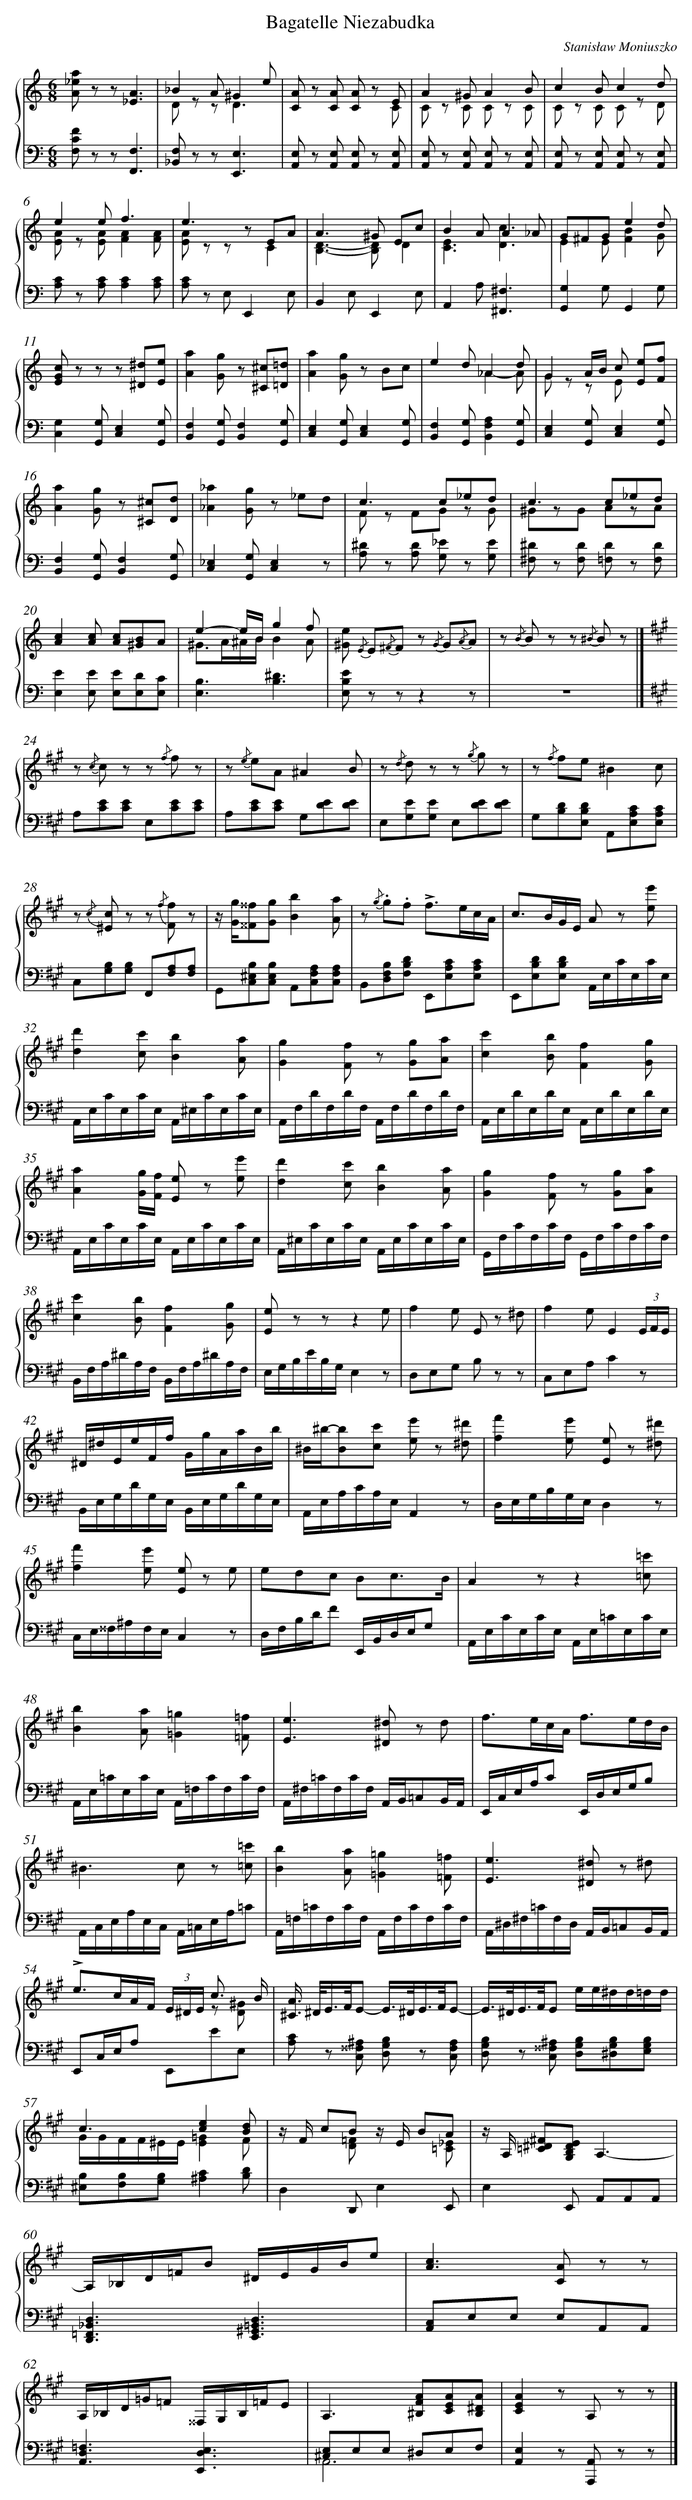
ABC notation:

X:1
T: Bagatelle Niezabudka
C: Stanisław Moniuszko
L: 1/8
M: 6/8
%%staves {1 2}
V: 1 clef=treble
V: 2 clef=bass
K: C
[V:1] [a_eA] z z[A3_E3] |
[V:2] [FCF,] z z[F,3F,,3] |
[V:1] _B2A^G2e & D z zD3 |
[V:2] [F,_B,,] z z[E,3E,,3] |
[V:1] [AC] z [AC] [AC] z E & x4x C |
[V:2] [E,A,,] z [E,A,,] [E,A,,] z [E,A,,] |
[V:1] A2^GA2B & C z C C z C |
[V:2] [E,A,,] z [E,A,,] [E,A,,] z [E,A,,] |
[V:1] c2Bc2d & C z C C z D |
[V:2] [E,A,,] z [E,A,,] [E,A,,] z [E,A,,] |
[V:1] e2ef3 & [AE] z [AE][A2F2][AF] |
[V:2] [CA,] z [CA,][C2A,2][CA,] |
[V:1] e2>z2 EA & [AE] z z zC2 |
[V:2] [CA,] z E,E,,2E, |
[V:1] A2>^G2 Ec & [D2B,2]>-[D2B,2]D2 |
[V:2] B,,2E,E,,2E, |
[V:1] B2AA2_A & [E3C3][c3D3] |
[V:2] A,,2A,[^F,3^F,,3] |
[V:1] G^FGe2d & E2E[B2F2]G |
[V:2] [G,2G,,2]G,G,,2G, |
[V:1] [cGE] z z z [^d^D][eE] |
[V:2] [G,2C,2][G,G,,][E,2C,2][G,G,,] |
[V:1] [a2A2][gG] z [^c^C][=d=D] |
[V:2] [F,2B,,2][G,G,,][F,2B,,2][G,G,,] |
[V:1] [a2A2][gG] z Bc |
[V:2] [E,2C,2][G,G,,][E,2C,2][G,G,,] |
[V:1] e2d_A2d & x3_A2-A |
[V:2] [F,2B,,2][G,G,,][A,2F,2B,,2][G,G,,] |
[V:1] G2A/B/ c [eE][fF] & G z z Ex2 |
[V:2] [E,2C,2][G,G,,][E,2C,2][G,G,,] |
[V:1] [a2A2][gG] z [^c^C][dD] |
[V:2] [F,2B,,2][G,G,,][F,2B,,2][G,G,,] |
[V:1] [_a2_A2][gG] z _ed |
[V:2] [_E,2C,2][G,G,,][E,2C,2]z |
[V:1] c2>c2_ed & F z FG z G |
[V:2] [^DA,] z [DA,] [_EG,] z [EG,] |
[V:1] c2>c2_ed & ^GzG AzA |
[V:2] [^D^F,] z [DF,] [D=F,] z [DF,] |
[V:1] [c2A2][cA] [cA][B^G]A |
[V:2] [E2E,2][EE,] [EE,][DE,][CE,] |
[V:1] e2-e/B/g2f & ^G>A^A/B/B2A |
[V:2] [B,3E,3][^D3B,3] |
[V:1] [e^G] {/E} E{/^F}F z {/G} G{/A}A |
[V:2] [EB,E,] z zz2z |
[V:1] z {/B} B z z {/^B} B z |]
[V:2] z6 |]
[V:1]  [K:A] z {/c} c z z {/f} f z [I:setbarnb 25]|
[V:2]  [K:A] A,[EC][EC] E,[EC][EC] |
[V:1] z {/e} eA^A2B |
[V:2] A,[EC][EC] G,[ED][ED] |
[V:1] z {/d} d z z {/g} g z |
[V:2] E,[EG,][EG,] E,[ED][ED] |
[V:1] z {/f} fe^B2c |
[V:2] G,[DB,][DB,E,] A,,[CA,E,][CA,E,] |
[V:1] z {/c} [c^E] z z {/f} [fF] z |
[V:2] C,[B,G,][B,G,] F,,[A,F,][A,F,] |
[V:1] z/ [g/G/][^^f^^F][gG][b2B2][aA] |
[V:2] G,,[B,^E,C,][B,E,C,] A,,[A,F,C,][A,F,C,] |
[V:1] z {/g} .g.f !accent!f>ec/A/ |
[V:2] B,,[B,F,D,][DB,F,] E,,[CA,E,][CA,E,] |
[V:1] c>BG/E/ A z [e'e] |
[V:2] E,,[DB,E,][DB,E,] A,,/E,/C/E,/C/E,/ |
[V:1] [d'2d2][c'c][b2B2][aA] |
[V:2] A,,/E,/C/E,/C/E,/ A,,/^E,/C/E,/C/E,/ |
[V:1] [g2G2][fF] z [gG][aA] |
[V:2] A,,/F,/D/F,/D/F,/ A,,/F,/D/F,/D/F,/ |
[V:1] [c'2c2][bB][f2F2][gG] |
[V:2] A,,/E,/D/E,/D/E,/ A,,/E,/D/E,/D/E,/ |
[V:1] [a2A2][g/G/][f/F/] [eE] z [e'e] |
[V:2] A,,/E,/C/E,/C/E,/ A,,/E,/C/E,/C/E,/ |
[V:1] [d'2d2][c'c][b2B2][aA] |
[V:2] A,,/^E,/C/E,/C/E,/ A,,/E,/C/E,/C/E,/ |
[V:1] [g2G2][fF] z [gG][aA] |
[V:2] G,,/F,/C/F,/C/F,/ G,,/F,/C/F,/C/F,/ |
[V:1] [c'2c2][bB][f2F2][gG] |
[V:2] B,,/F,/A,/^D/A,/F,/ B,,/F,/A,/^D/A,/F,/ |
[V:1] [eE] z zz2e |
[V:2] E,/G,/B,/E/B,/G,/E,2z |
[V:1] f2e E z ^d |
[V:2] D,E,G, B, z z |
[V:1] f2eE2(3E/F/E/ |
[V:2] C,E,A,C2z |
[V:1] ^D/^d/E/e/F/f/ G/g/A/a/B/b/ |
[V:2] B,,/E,/G,/D/G,/E,/ B,,/E,/G,/D/G,/E,/ |
[V:1] ^B/^b/-[bB][c'c] [e'e] z [^d'^d] |
[V:2] A,,/E,/A,/C/A,/E,/A,,2z |
[V:1] [f'2f2][e'e] [eE] z [^d'^d] |
[V:2] D,/E,/G,/B,/G,/E,/D,2z |
[V:1] [f'2f2][e'e] [eE] z e |
[V:2] C,/E,/^^F,/^A,/F,/E,/C,2z |
[V:1] edc Bc3/B/ |
[V:2] D,/F,/B,/D/F E,,/B,,/D,/E,/G, |
[V:1] A2zz2[=c'=c] |
[V:2] A,,/E,/C/E,/C/E,/ A,,/E,/=C/E,/C/E,/ |
[V:1] [b2B2][aA][=g2=G2][=f=F] |
[V:2] A,,/E,/=C/E,/C/E,/ A,,/=F,/C/F,/C/F,/ |
[V:1] [e2E2]>[^d2^D2] z d |
[V:2] A,,/^F,/=C/F,/C/F,/ A,,/B,,/=C,B,,/A,,/ |
[V:1] f>ec/A< fe/d/B/ |
[V:2] E,,/C,/E,/A,/C E,,/D,/E,/G,/B, |
[V:1] ^B2>c2 z [=c'=c] |
[V:2] A,,/C,/E,/A,/E,/C,/ A,,/=C,/E,/A,/=C |
[V:1] [b2B2][aA][=g2=G2][=f=F] |
[V:2] A,,/=F,/=C/F,/C/F,/ A,,/F,/C/F,/C/F,/ |
[V:1] [e2E2]>[^d2^D2] z ^d |
[V:2] A,,/^D,/^F,/=C/F,/D,/ A,,/B,,/=C,B,,/A,,/ |
[V:1] !accent!e>cA/F/ (3E/^D/E/ c3/ B/ & x4z [^GD] |
[V:2] E,,C,/E,/A, E,,EE, |
[V:1] [A/^C/]> ^D/E/>F/E- E/>^D/E/>F/E- |
[V:2] [CA,] z [^A,^^F,C,] [B,G,D,] z [A,F,C,] |
[V:1] E/>^D/E/>F/E e/e/^d/d/=d/d/ |
[V:2] [B,G,D,] z [^A,^^F,C,] [B,G,D,][B,G,^D,][B,G,E,] |
[V:1] c3[e2c2][dB] & G/G/F/F/^E/E/[=G2E2]F |
[V:2] [B,^E,][B,F,][B,G,][C2^A,2][DB,] |
[V:1] z/ F/ cB z/ E/ BA & x2[=FD]x2[_E=C] |
[V:2] D,2D,,E,2E,, |
[V:1] z/ A,/ [^F^D=C][EDB,G,]A,3- |
[V:2] E,2E,, A,,A,,A,, |
[V:1] A,/_B,/D/=F/B ^D/E/G/B/e |
[V:2] [D,3_B,,3=F,,3D,,3][D,3=B,,3^G,,3E,,3] |
[V:1] [c2A2]>[A2C2] z z |
[V:2] [C,A,,]E,E, E,A,,A,, |
[V:1] A,/_B,/D/=G/=F ^^F,/G,/B,/=F/E |
[V:2] [=F,3D,3A,,3][E,3D,3E,,3] |
[V:1] A,2>[A2F2^B,2][AEC][A^DB,] |
[V:2] [E,^C,]E,E, ^D,E,F, & A,,6 |
[V:1] [A2E2C2]z A, z z |]
[V:2] [E,2A,,2]z [A,,A,,,] z z |]
